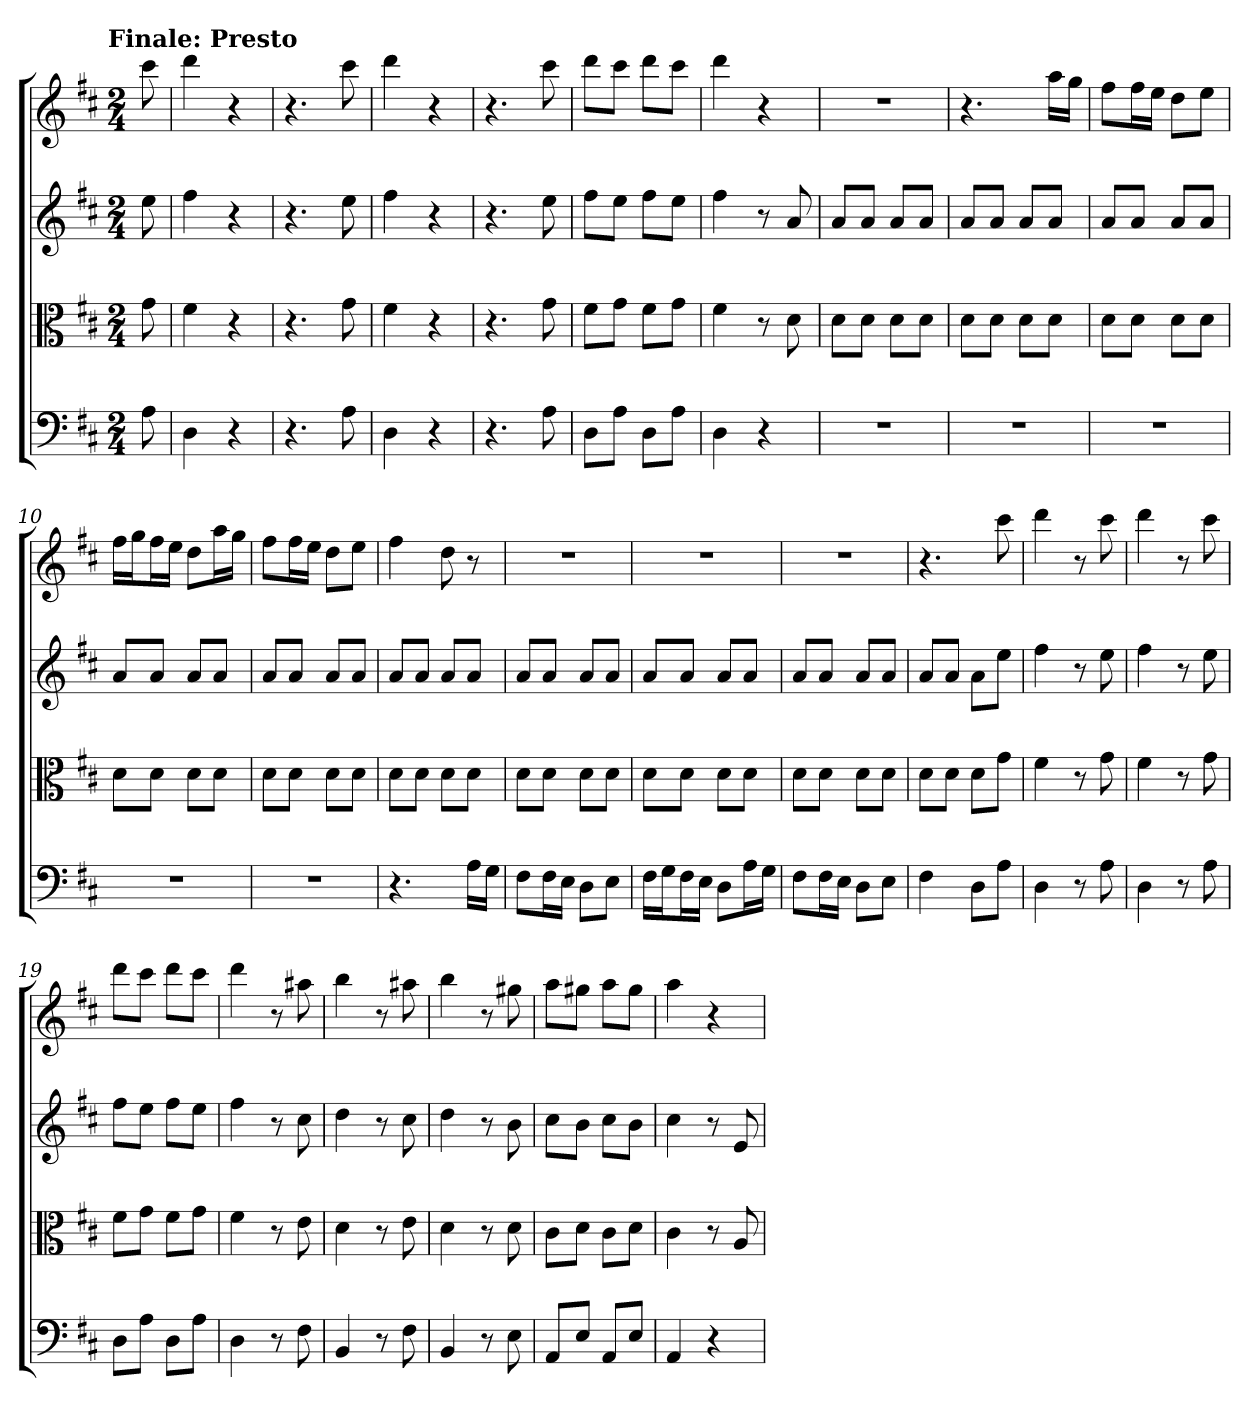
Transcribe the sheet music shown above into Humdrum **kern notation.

**kern	**kern	**kern	**kern
*part4	*part3	*part2	*part1
*staff4	*staff3	*staff2	*staff1
*clefF4	*clefC3	*	*
*k[f#c#]	*k[f#c#]	*k[f#c#]	*k[f#c#]
*D:	*D:	*D:	*D:
!!LO:TX:omd:t=Finale&colon; Presto
*M2/4	*M2/4	*M2/4	*M2/4
*MM184	*MM184	*MM184	*MM184
=	=	=	=
8A	8g	8ee	8ccc#
=1	=1	=1	=1
4D	4f#	4ff#	4ddd
4r	4r	4r	4r
=2	=2	=2	=2
4.r	4.r	4.r	4.r
8A	8g	8ee	8ccc#
=3	=3	=3	=3
4D	4f#	4ff#	4ddd
4r	4r	4r	4r
=4	=4	=4	=4
4.r	4.r	4.r	4.r
8A	8g	8ee	8ccc#
=5	=5	=5	=5
8D\L	8f#\L	8ff#L	8dddL
8A\J	8g\J	8eeJ	8ccc#J
8D\L	8f#\L	8ff#L	8dddL
8A\J	8g\J	8eeJ	8ccc#J
=6	=6	=6	=6
4D	4f#	4ff#	4ddd
4r	8r	8r	4r
.	8d	8a	.
=7	=7	=7	=7
2r	8d\L	8aL	2r
.	8d\J	8aJ	.
.	8d\L	8aL	.
.	8d\J	8aJ	.
=8	=8	=8	=8
2r	8d\L	8aL	4.r
.	8d\J	8aJ	.
.	8d\L	8aL	.
.	8d\J	8aJ	16aaLL
.	.	.	16ggJJ
=9	=9	=9	=9
2r	8d\L	8aL	8ff#L
.	8d\J	8aJ	16ff#L
.	.	.	16eeJJ
.	8d\L	8aL	8ddL
.	8d\J	8aJ	8eeJ
=10	=10	=10	=10
2r	8d\L	8aL	16ff#LL
.	.	.	16ggJ
.	8d\J	8aJ	16ff#L
.	.	.	16eeJJ
.	8d\L	8aL	8ddL
.	8d\J	8aJ	16aaL
.	.	.	16ggJJ
=11	=11	=11	=11
2r	8d\L	8aL	8ff#L
.	8d\J	8aJ	16ff#L
.	.	.	16eeJJ
.	8d\L	8aL	8ddL
.	8d\J	8aJ	8eeJ
=12	=12	=12	=12
4.r	8d\L	8aL	4ff#
.	8d\J	8aJ	.
.	8d\L	8aL	8dd
16A\LL	8d\J	8aJ	8r
16G\JJ	.	.	.
=13	=13	=13	=13
8F#\L	8d\L	8aL	2r
16F#\L	8d\J	8aJ	.
16E\JJ	.	.	.
8D\L	8d\L	8aL	.
8E\J	8d\J	8aJ	.
=14	=14	=14	=14
16F#\LL	8d\L	8aL	2r
16G\J	.	.	.
16F#\L	8d\J	8aJ	.
16E\JJ	.	.	.
8D\L	8d\L	8aL	.
16A\L	8d\J	8aJ	.
16G\JJ	.	.	.
=15	=15	=15	=15
8F#\L	8d\L	8aL	2r
16F#\L	8d\J	8aJ	.
16E\JJ	.	.	.
8D\L	8d\L	8aL	.
8E\J	8d\J	8aJ	.
=16	=16	=16	=16
4F#	8d\L	8aL	4.r
.	8d\J	8aJ	.
8D\L	8d\L	8aL	.
8A\J	8g\J	8eeJ	8ccc#
=17	=17	=17	=17
4D	4f#	4ff#	4ddd
8r	8r	8r	8r
8A	8g	8ee	8ccc#
=18	=18	=18	=18
4D	4f#	4ff#	4ddd
8r	8r	8r	8r
8A	8g	8ee	8ccc#
=19	=19	=19	=19
8D\L	8f#\L	8ff#L	8dddL
8A\J	8g\J	8eeJ	8ccc#J
8D\L	8f#\L	8ff#L	8dddL
8A\J	8g\J	8eeJ	8ccc#J
=20	=20	=20	=20
4D	4f#	4ff#	4ddd
8r	8r	8r	8r
8F#	8e	8cc#	8aa#X
=21	=21	=21	=21
4BB	4d	4dd	4bb
8r	8r	8r	8r
8F#	8e	8cc#	8aa#X
=22	=22	=22	=22
4BB	4d	4dd	4bb
8r	8r	8r	8r
8E	8d	8b	8gg#X
=23	=23	=23	=23
8AA/L	8c#\L	8cc#L	8aaL
8E/J	8d\J	8bJ	8gg#XJ
8AA/L	8c#\L	8cc#L	8aaL
8E/J	8d\J	8bJ	8gg#J
=24	=24	=24	=24
4AA	4c#	4cc#	4aa
4r	8r	8r	4r
.	8A	8e	.
=	=	=	=
*-	*-	*-	*-
